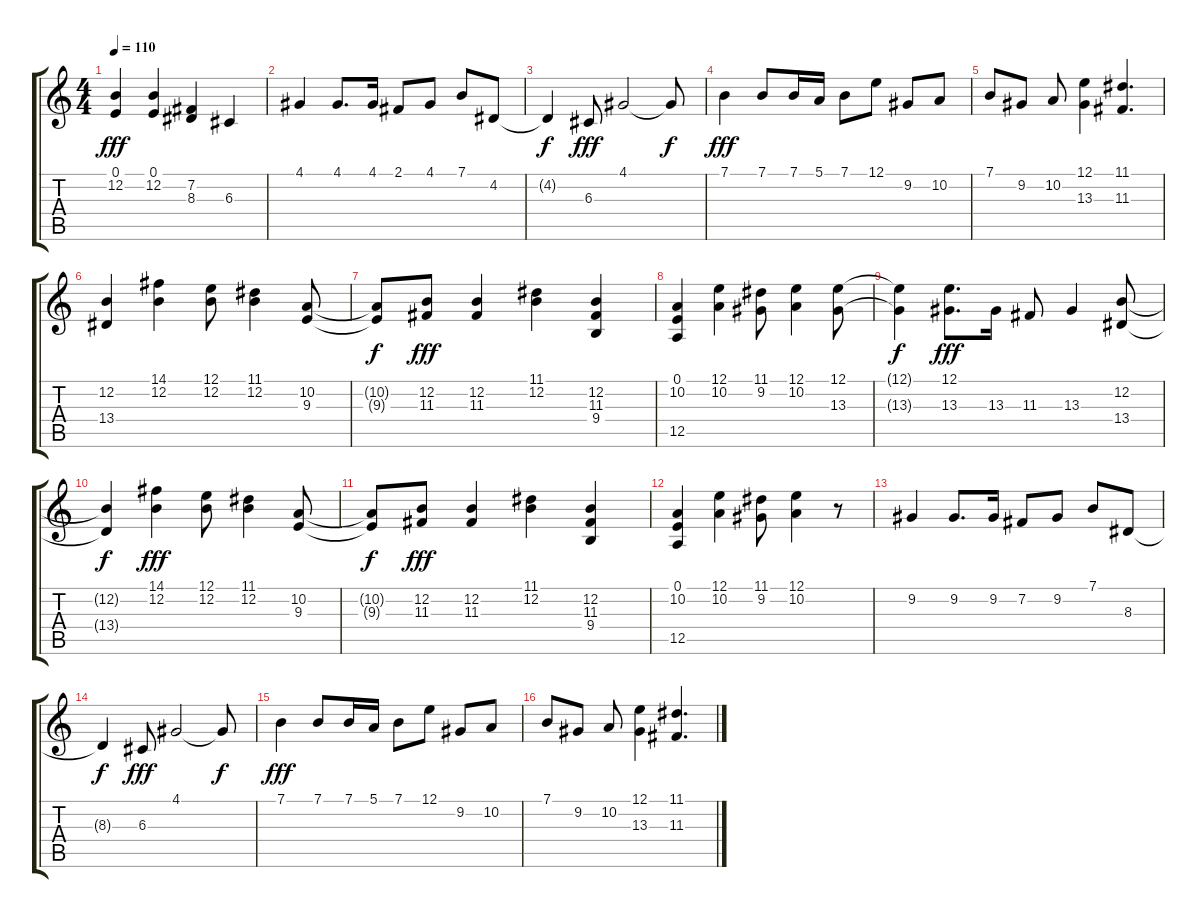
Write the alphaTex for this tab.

\track "" {instrument acousticgrandpiano}
\staff {score tabs}
\tuning (E4 B3 G3 D3 A2 E2) {hide}
\ts (4 4)
\tempo 110
\clef g2
\ks c
(0.1 12.2).4{dy fff} (0.1 12.2).4 (7.2 8.3).4 6.3.4 |
4.1.4 4.1.8{d} 4.1.16 2.1.8 4.1.8 7.1.8 4.2.8 |
4.2{t}.4{dy f} 6.3.8{dy fff} 4.1.2 4.1{t}.8{dy f} |
7.1.4{dy fff} 7.1.8 7.1.16 5.1.16 7.1.8 12.1.8 9.2.8 10.2.8 |
7.1.8 9.2.8 10.2.8 (12.1 13.3).4 (11.1 11.3).4{d} |
(12.2 13.4).4 (14.1 12.2).4 (12.1 12.2).8 (11.1 12.2).4 (10.2 9.3).8 |
(10.2{t} 9.3{t}).8{dy f} (12.2 11.3).8{dy fff} (12.2 11.3).4 (11.1 12.2).4 (12.2 11.3 9.4).4 |
(0.1 10.2 12.5).4 (12.1 10.2).4 (11.1 9.2).8 (12.1 10.2).4 (12.1 13.3).8 |
(12.1{t} 13.3{t}).4{dy f} (12.1 13.3).8{d dy fff} 13.3.16 11.3.8 13.3.4 (12.2 13.4).8 |
(12.2{t} 13.4{t}).4{dy f} (14.1 12.2).4{dy fff} (12.1 12.2).8 (11.1 12.2).4 (10.2 9.3).8 |
(10.2{t} 9.3{t}).8{dy f} (12.2 11.3).8{dy fff} (12.2 11.3).4 (11.1 12.2).4 (12.2 11.3 9.4).4 |
(0.1 10.2 12.5).4 (12.1 10.2).4 (11.1 9.2).8 (12.1 10.2).4 r.8 |
9.2.4 9.2.8{d} 9.2.16 7.2.8 9.2.8 7.1.8 8.3.8 |
8.3{t}.4{dy f} 6.3.8{dy fff} 4.1.2 4.1{t}.8{dy f} |
7.1.4{dy fff} 7.1.8 7.1.16 5.1.16 7.1.8 12.1.8 9.2.8 10.2.8 |
7.1.8 9.2.8 10.2.8 (12.1 13.3).4 (11.1 11.3).4{d}
